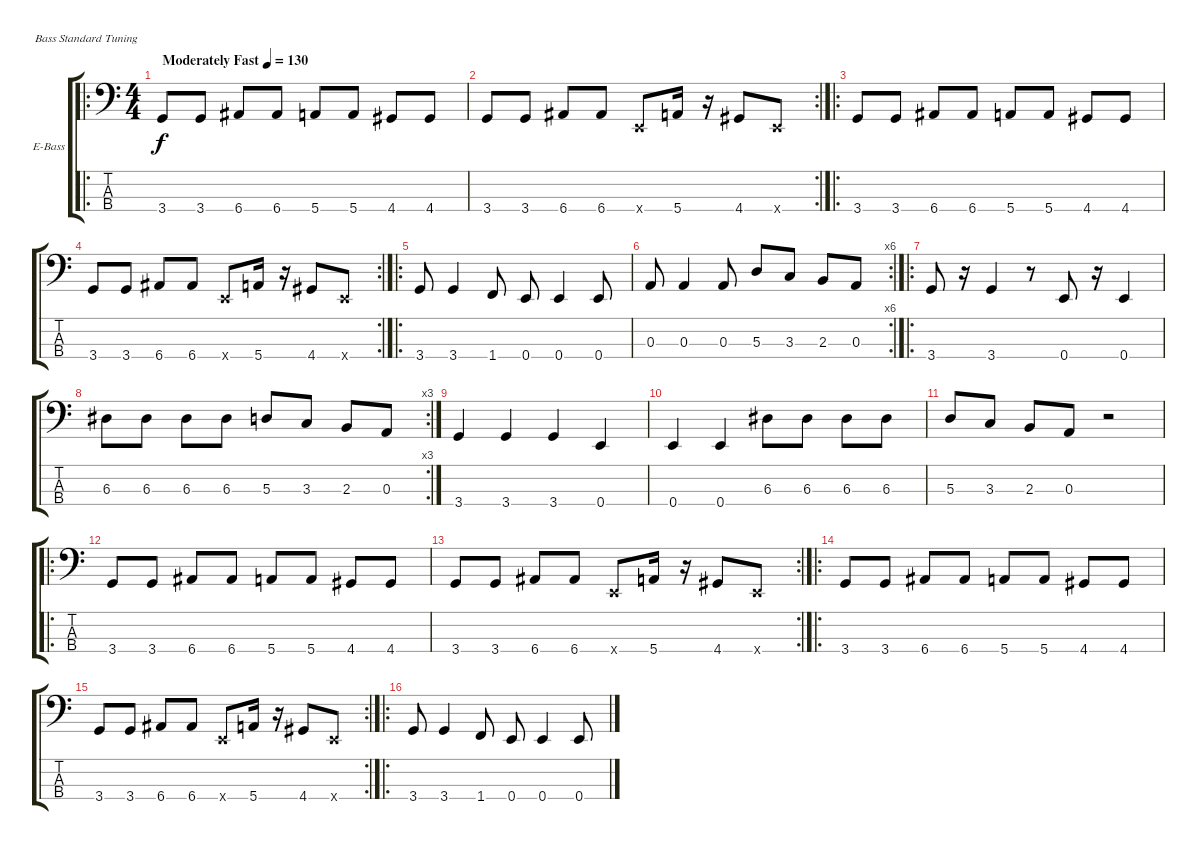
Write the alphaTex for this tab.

\bracketExtendMode groupsimilarinstruments
\firstSystemTrackNameOrientation horizontal
\otherSystemsTrackNameOrientation horizontal
\track ("Bass" "E-Bass") {instrument electricbassfinger}
\staff {score tabs}
\tuning (G2 D2 A1 E1)
\ro
\ts (4 4)
\beaming (8 2 2 2 2)
\tempo (130 "Moderately Fast")
\clef f4
\ks c
3.4.8{dy f instrument electricbassfinger} 3.4.8 6.4.8 6.4.8 5.4.8 5.4.8 4.4.8 4.4.8 |
\rc 2
3.4.8 3.4.8 6.4.8 6.4.8 0.4{x}.8 5.4.16 r.16 4.4.8 0.4{x}.8 |
\ro
3.4.8 3.4.8 6.4.8 6.4.8 5.4.8 5.4.8 4.4.8 4.4.8 |
\rc 2
3.4.8 3.4.8 6.4.8 6.4.8 0.4{x}.8 5.4.16 r.16 4.4.8 0.4{x}.8 |
\ro
3.4.8 3.4.4 1.4.8 0.4.8 0.4.4 0.4.8 |
\rc 6
0.3.8 0.3.4 0.3.8 5.3.8 3.3.8 2.3.8 0.3.8 |
\ro
3.4.8 r.16 3.4.4 r.8 0.4.8 r.16 0.4.4 |
\rc 3
6.3.8 6.3.8 6.3.8 6.3.8 5.3.8 3.3.8 2.3.8 0.3.8 |
3.4.4 3.4.4 3.4.4 0.4.4 |
0.4.4 0.4.4 6.3.8 6.3.8 6.3.8 6.3.8 |
5.3.8 3.3.8 2.3.8 0.3.8 r.2 |
\ro
3.4.8 3.4.8 6.4.8 6.4.8 5.4.8 5.4.8 4.4.8 4.4.8 |
\rc 2
3.4.8 3.4.8 6.4.8 6.4.8 0.4{x}.8 5.4.16 r.16 4.4.8 0.4{x}.8 |
\ro
3.4.8 3.4.8 6.4.8 6.4.8 5.4.8 5.4.8 4.4.8 4.4.8 |
\rc 2
3.4.8 3.4.8 6.4.8 6.4.8 0.4{x}.8 5.4.16 r.16 4.4.8 0.4{x}.8 |
\ro
3.4.8 3.4.4 1.4.8 0.4.8 0.4.4 0.4.8
